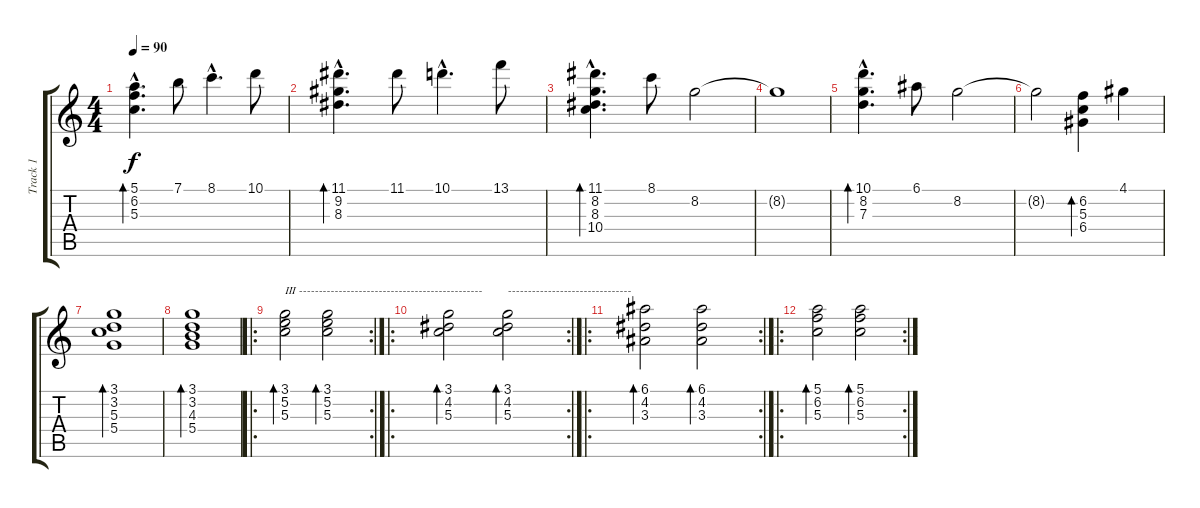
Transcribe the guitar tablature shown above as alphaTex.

\track ("Track 1" "Track 1") {instrument acousticguitarnylon}
\staff {score tabs}
\tuning (E4 B3 G3 D3 A2 E2) {hide}
\ts (4 4)
\tempo 90
\clef g2
\ks c
(5.1{hac} 6.2{hac} 5.3{hac}).4{d bd 240 dy f} 7.1.8 8.1{hac}.4{d} 10.1.8 |
(11.1{hac} 9.2{hac} 8.3{hac}).4{d bd 240} 11.1.8 10.1{hac}.4{d} 13.1.8 |
(11.1{hac} 8.2{hac} 8.3{hac} 10.4{hac}).4{d bd 240} 8.1.8 8.2.2 |
8.2{t}.1 |
(10.1{hac} 8.2{hac} 7.3{hac}).4{d bd 240} 6.1.8 8.2.2 |
8.2{t}.2 (6.2 5.3 6.4).4{bd 240} 4.1.4 |
(3.1 3.2 5.3 5.4).1{bd 240} |
(3.1 3.2 4.3 5.4).1{bd 240} |
\ro
\rc 2
(3.1 5.2 5.3).2{bd 240 txt "III ----------------------------------------------"} (3.1 5.2 5.3).2{bd 240} |
\ro
\rc 2
(3.1 4.2 5.3).2{bd 240} (3.1 4.2 5.3).2{bd 240 txt "-------------------------------"} |
\ro
\rc 2
(6.1 4.2 3.3).2{bd 240} (6.1 4.2 3.3).2{bd 240} |
\ro
\rc 2
(5.1 6.2 5.3).2{bd 240} (5.1 6.2 5.3).2{bd 240}
